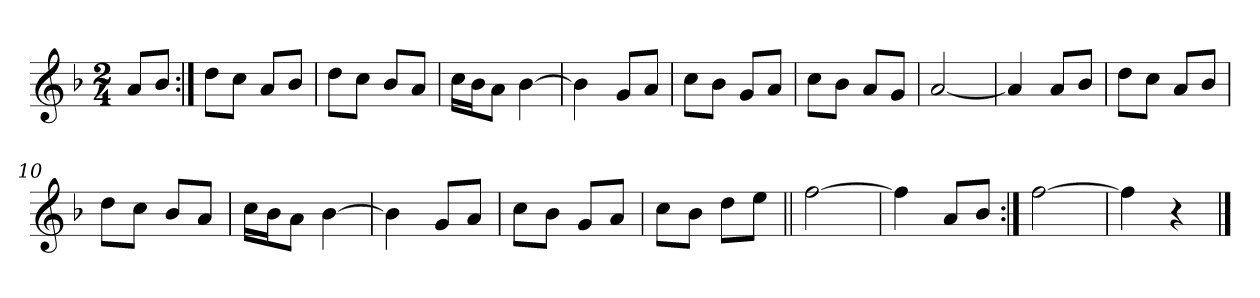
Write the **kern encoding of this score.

**kern
*part1
*staff1
*clefG2
*k[b-]
*F:
*M2/4
*MM66
=
8a/L
8b-/J
=1:|!
8dd\L
8cc\J
8a/L
8b-/J
=2
8dd\L
8cc\J
8b-/L
8a/J
=3
16cc\LL
16b-\J
8a\J
[4b-
=4
4b-]
8g/L
8a/J
=5
8cc\L
8b-\J
8g/L
8a/J
=6
8cc\L
8b-\J
8a/L
8g/J
=7
[2a
=8
4a]
8a/L
8b-/J
=9
8dd\L
8cc\J
8a/L
8b-/J
=10
8dd\L
8cc\J
8b-/L
8a/J
=11
16cc\LL
16b-\J
8a\J
[4b-
=12
4b-]
8g/L
8a/J
=13
8cc\L
8b-\J
8g/L
8a/J
=14
8cc\L
8b-\J
8dd\L
8ee\J
=15||
[2ff
=16
4ff]
8a/L
8b-/J
=17:|!
[2ff
=18
4ff]
4r
==
*-
